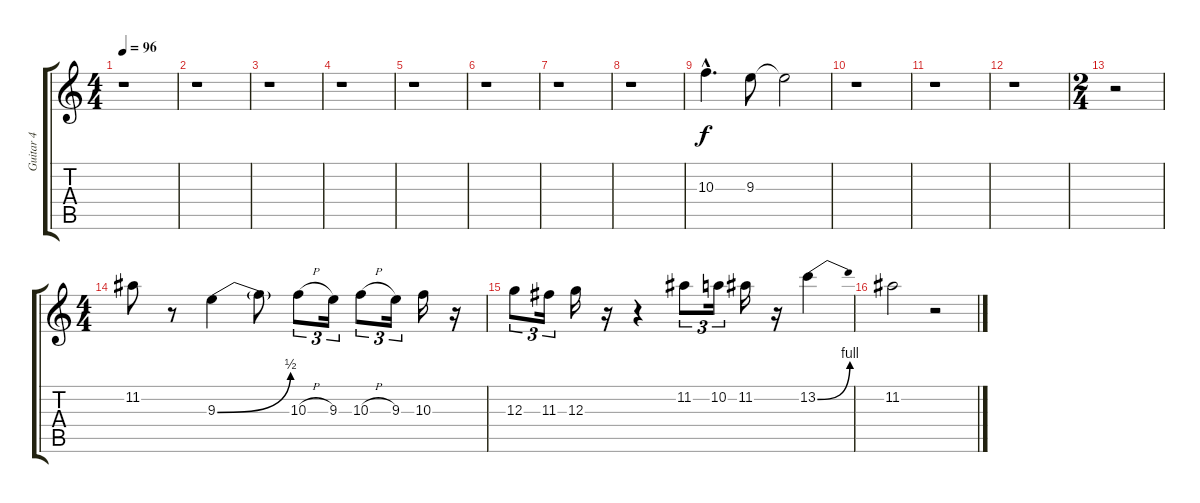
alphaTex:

\track ("Guitar 4" "Guitar 4") {instrument overdrivenguitar}
\staff {score tabs}
\tuning (E4 B3 G3 D3 A2 E2) {hide}
\ts (4 4)
\tempo 96
\clef g2
\ks c
r.1{dy f} |
r.1 |
r.1 |
r.1 |
r.1 |
r.1 |
r.1 |
r.1 |
10.3{hac}.4{d} 9.3.8 9.3{t}.2 |
r.1 |
r.1 |
r.1 |
\ts (2 4)
r.2 |
\ts (4 4)
11.2.8 r.8 9.3{be (bend 0 0 60 2)}.4 9.3{t}.8 10.3{h}.8{tu (3 2)} 9.3.16{tu (3 2)} 10.3{h}.8{tu (3 2)} 9.3.16{tu (3 2)} 10.3.16 r.16 |
12.3.8{tu (3 2)} 11.3.16{tu (3 2)} 12.3.16 r.16 r.4 11.2.8{tu (3 2)} 10.2.16{tu (3 2)} 11.2.16 r.16 13.2{be (bend 0 0 60 4)}.4 |
11.2.2 r.2
